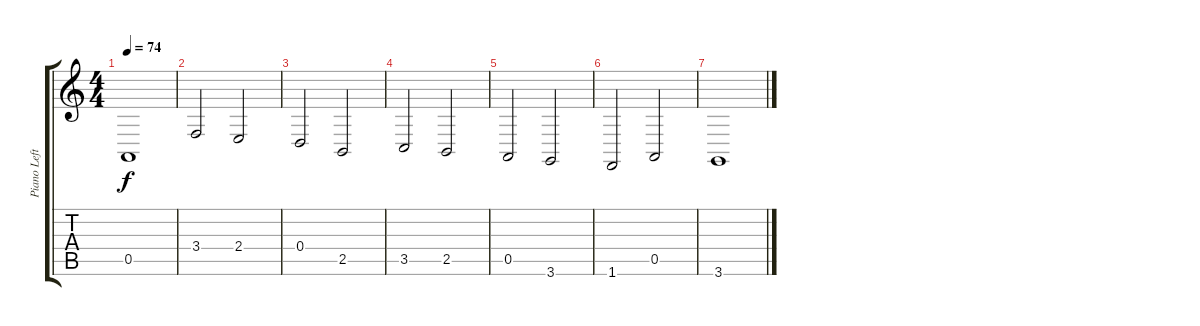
\track ("Piano Left" "Piano Left") {instrument acousticgrandpiano}
\staff {score tabs}
\tuning (E4 B3 G3 D3 A2 E2) {hide}
\ts (4 4)
\tempo 74
\clef g2
\ks c
0.5.1{dy f} |
3.4.2 2.4.2 |
0.4.2 2.5.2 |
3.5.2 2.5.2 |
0.5.2 3.6.2 |
1.6.2 0.5.2 |
3.6.1
